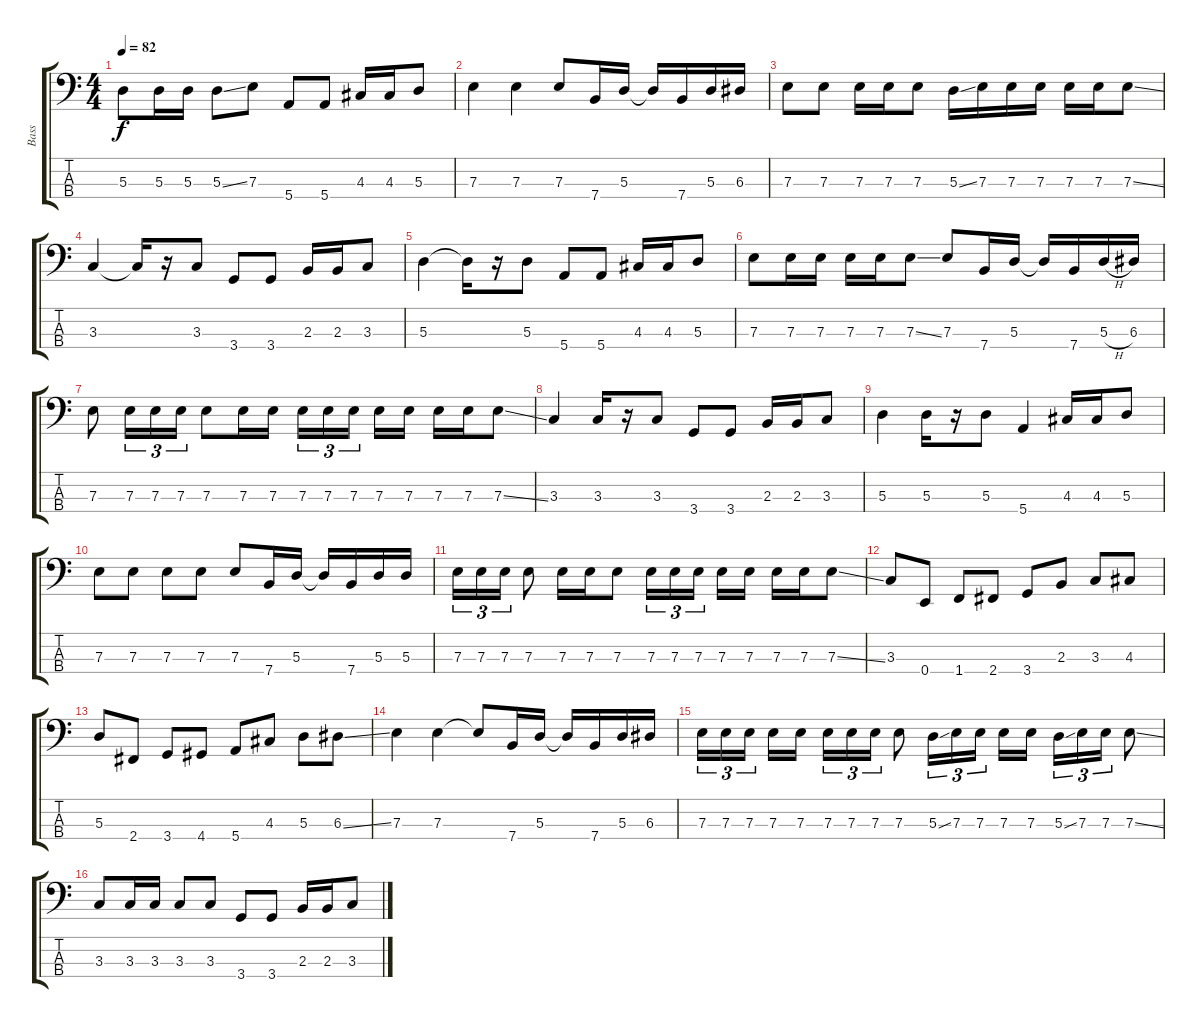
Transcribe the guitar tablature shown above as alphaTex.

\track ("Bass" "Bass") {instrument electricbassfinger}
\staff {score tabs}
\tuning (G2 D2 A1 E1) {hide}
\ts (4 4)
\tempo 82
\clef f4
\ks c
5.3.8{dy f} 5.3.16 5.3.16 5.3{ss}.8 7.3.8 5.4.8 5.4.8 4.3.16 4.3.16 5.3.8 |
7.3.4 7.3.4 7.3.8 7.4.16 5.3.16 5.3{t}.16 7.4.16 5.3.16 6.3.16 |
7.3.8 7.3.8 7.3.16 7.3.16 7.3.8 5.3{ss}.16 7.3.16 7.3.16 7.3.16 7.3.16 7.3.16 7.3{ss}.8 |
3.3.4 3.3{t}.16 r.16 3.3.8 3.4.8 3.4.8 2.3.16 2.3.16 3.3.8 |
5.3.4 5.3{t}.16 r.16 5.3.8 5.4.8 5.4.8 4.3.16 4.3.16 5.3.8 |
7.3.8 7.3.16 7.3.16 7.3.16 7.3.16 7.3{ss}.8 7.3.8 7.4.16 5.3.16 5.3{t}.16 7.4.16 5.3{h}.16 6.3.16 |
7.3.8 7.3.16{tu (3 2)} 7.3.16{tu (3 2)} 7.3.16{tu (3 2)} 7.3.8 7.3.16 7.3.16 7.3.16{tu (3 2)} 7.3.16{tu (3 2)} 7.3.16{tu (3 2)} 7.3.16 7.3.16 7.3.16 7.3.16 7.3{ss}.8 |
3.3.4 3.3.16 r.16 3.3.8 3.4.8 3.4.8 2.3.16 2.3.16 3.3.8 |
5.3.4 5.3.16 r.16 5.3.8 5.4.4 4.3.16 4.3.16 5.3.8 |
7.3.8 7.3.8 7.3.8 7.3.8 7.3.8 7.4.16 5.3.16 5.3{t}.16 7.4.16 5.3.16 5.3.16 |
7.3.16{tu (3 2)} 7.3.16{tu (3 2)} 7.3.16{tu (3 2)} 7.3.8 7.3.16 7.3.16 7.3.8 7.3.16{tu (3 2)} 7.3.16{tu (3 2)} 7.3.16{tu (3 2)} 7.3.16 7.3.16 7.3.16 7.3.16 7.3{ss}.8 |
3.3.8 0.4.8 1.4.8 2.4.8 3.4.8 2.3.8 3.3.8 4.3.8 |
5.3.8 2.4.8 3.4.8 4.4.8 5.4.8 4.3.8 5.3.8 6.3{ss}.8 |
7.3.4 7.3.4 7.3{t}.8 7.4.16 5.3.16 5.3{t}.16 7.4.16 5.3.16 6.3.16 |
7.3.16{tu (3 2)} 7.3.16{tu (3 2)} 7.3.16{tu (3 2)} 7.3.16 7.3.16 7.3.16{tu (3 2)} 7.3.16{tu (3 2)} 7.3.16{tu (3 2)} 7.3.8 5.3{ss}.16{tu (3 2)} 7.3.16{tu (3 2)} 7.3.16{tu (3 2)} 7.3.16 7.3.16 5.3{ss}.16{tu (3 2)} 7.3.16{tu (3 2)} 7.3.16{tu (3 2)} 7.3{ss}.8 |
3.3.8 3.3.16 3.3.16 3.3.8 3.3.8 3.4.8 3.4.8 2.3.16 2.3.16 3.3.8
